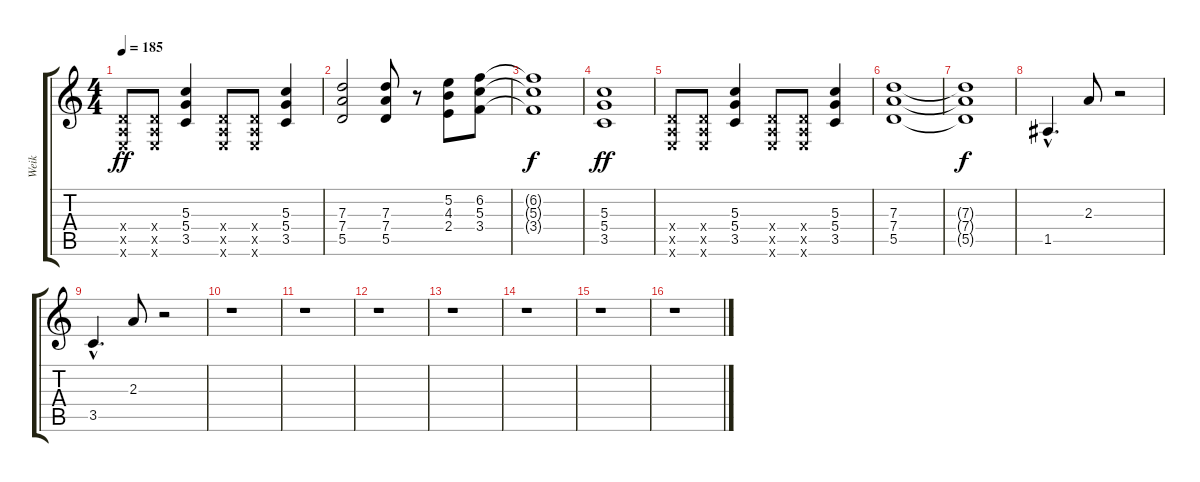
\track ("Weik" "Weik") {instrument overdrivenguitar}
\staff {score tabs}
\tuning (E4 B3 G3 D3 A2 E2) {hide}
\ts (4 4)
\tempo 185
\clef g2
\ks c
(0.4{x} 0.5{x} 0.6{x}).8{dy ff} (0.4{x} 0.5{x} 0.6{x}).8 (5.3 5.4 3.5).4 (0.4{x} 0.5{x} 0.6{x}).8 (0.4{x} 0.5{x} 0.6{x}).8 (5.3 5.4 3.5).4 |
(7.3 7.4 5.5).2 (7.3 7.4 5.5).8 r.8 (5.2 4.3 2.4).8 (6.2 5.3 3.4).8 |
(6.2{t} 5.3{t} 3.4{t}).1{dy f} |
(5.3 5.4 3.5).1{dy ff} |
(0.4{x} 0.5{x} 0.6{x}).8 (0.4{x} 0.5{x} 0.6{x}).8 (5.3 5.4 3.5).4 (0.4{x} 0.5{x} 0.6{x}).8 (0.4{x} 0.5{x} 0.6{x}).8 (5.3 5.4 3.5).4 |
(7.3 7.4 5.5).1 |
(7.3{t} 7.4{t} 5.5{t}).1{dy f} |
1.5{hac}.4{d} 2.3.8 r.2 |
3.5{hac}.4{d} 2.3.8 r.2 |
r.1 |
r.1 |
r.1 |
r.1 |
r.1 |
r.1 |
r.1
